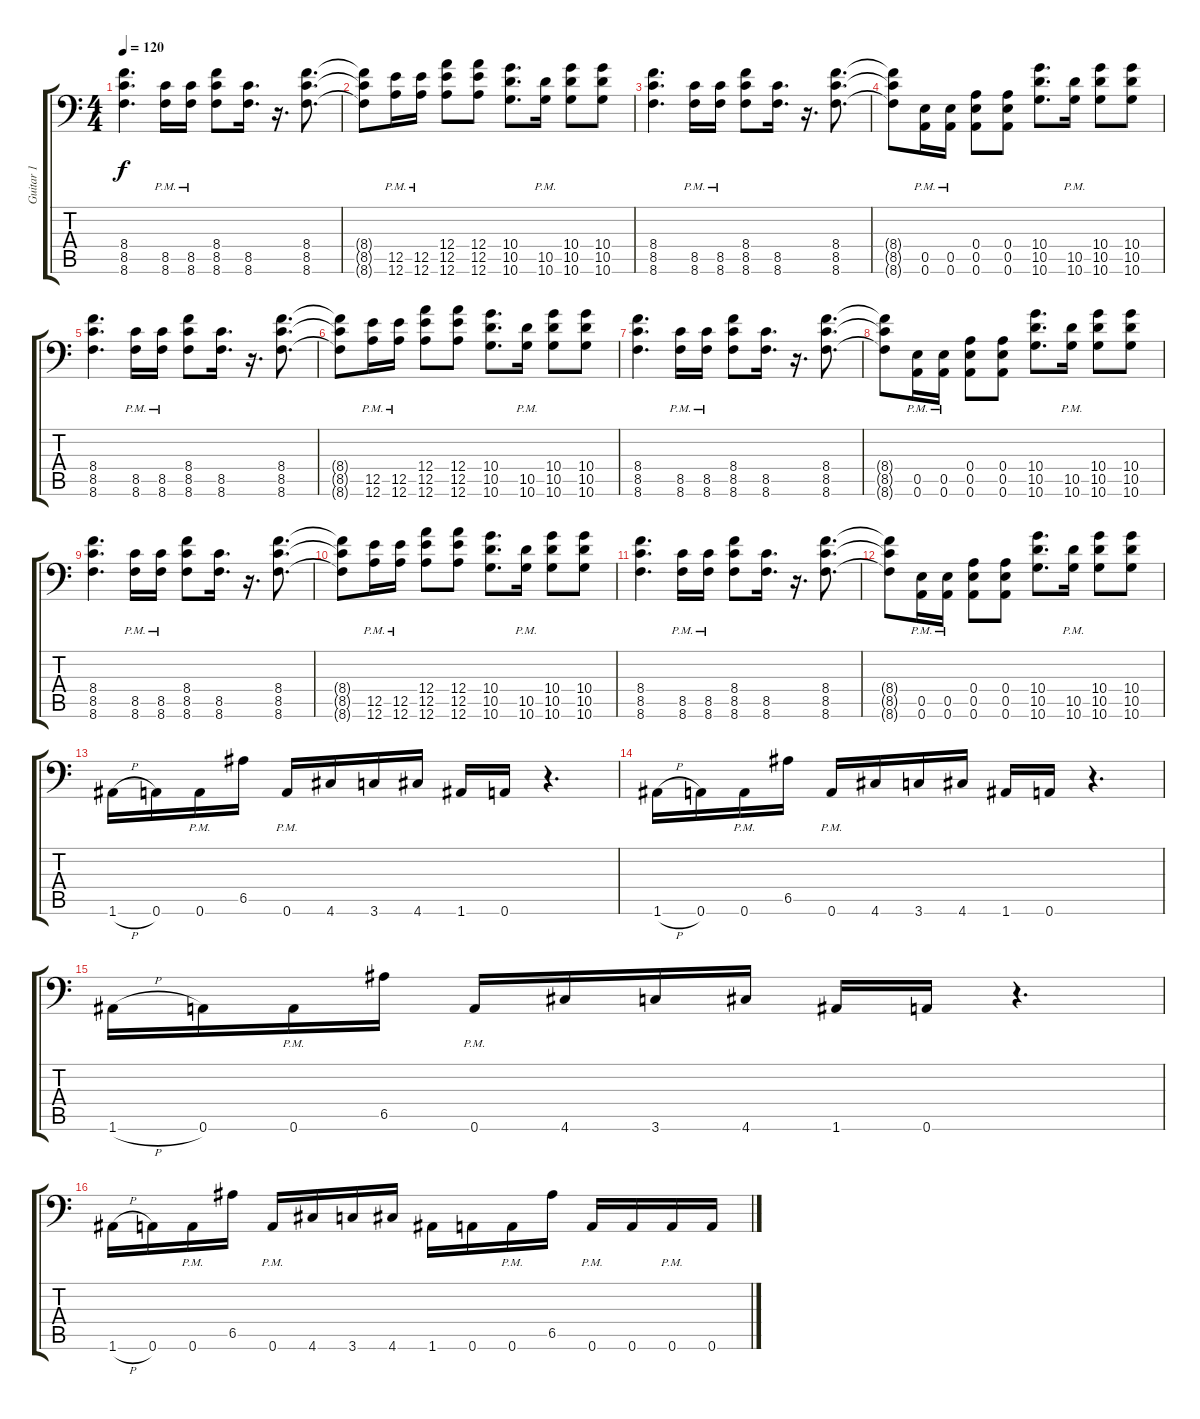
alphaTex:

\track ("Guitar 1" "Guitar 1") {instrument distortionguitar}
\staff {score tabs}
\tuning (B3 Gb3 D3 A2 E2 A1) {hide}
\ts (4 4)
\tempo 120
\clef f4
\ks c
(8.4 8.5 8.6).4{d dy f} (8.5{pm} 8.6{pm}).16 (8.5{pm} 8.6{pm}).16 (8.4 8.5 8.6).8 (8.5 8.6).16{d} r.16{d} (8.4 8.5 8.6).8{d} |
(8.4{t} 8.5{t} 8.6{t}).8 (12.5{pm} 12.6{pm}).16 (12.5{pm} 12.6{pm}).16 (12.4 12.5 12.6).8 (12.4 12.5 12.6).8 (10.4 10.5 10.6).8{d} (10.5{pm} 10.6{pm}).16 (10.4 10.5 10.6).8 (10.4 10.5 10.6).8 |
(8.4 8.5 8.6).4{d} (8.5{pm} 8.6{pm}).16 (8.5{pm} 8.6{pm}).16 (8.4 8.5 8.6).8 (8.5 8.6).16{d} r.16{d} (8.4 8.5 8.6).8{d} |
(8.4{t} 8.5{t} 8.6{t}).8 (0.5{pm} 0.6{pm}).16 (0.5{pm} 0.6{pm}).16 (0.4 0.5 0.6).8 (0.4 0.5 0.6).8 (10.4 10.5 10.6).8{d} (10.5{pm} 10.6{pm}).16 (10.4 10.5 10.6).8 (10.4 10.5 10.6).8 |
(8.4 8.5 8.6).4{d} (8.5{pm} 8.6{pm}).16 (8.5{pm} 8.6{pm}).16 (8.4 8.5 8.6).8 (8.5 8.6).16{d} r.16{d} (8.4 8.5 8.6).8{d} |
(8.4{t} 8.5{t} 8.6{t}).8 (12.5{pm} 12.6{pm}).16 (12.5{pm} 12.6{pm}).16 (12.4 12.5 12.6).8 (12.4 12.5 12.6).8 (10.4 10.5 10.6).8{d} (10.5{pm} 10.6{pm}).16 (10.4 10.5 10.6).8 (10.4 10.5 10.6).8 |
(8.4 8.5 8.6).4{d} (8.5{pm} 8.6{pm}).16 (8.5{pm} 8.6{pm}).16 (8.4 8.5 8.6).8 (8.5 8.6).16{d} r.16{d} (8.4 8.5 8.6).8{d} |
(8.4{t} 8.5{t} 8.6{t}).8 (0.5{pm} 0.6{pm}).16 (0.5{pm} 0.6{pm}).16 (0.4 0.5 0.6).8 (0.4 0.5 0.6).8 (10.4 10.5 10.6).8{d} (10.5{pm} 10.6{pm}).16 (10.4 10.5 10.6).8 (10.4 10.5 10.6).8 |
(8.4 8.5 8.6).4{d} (8.5{pm} 8.6{pm}).16 (8.5{pm} 8.6{pm}).16 (8.4 8.5 8.6).8 (8.5 8.6).16{d} r.16{d} (8.4 8.5 8.6).8{d} |
(8.4{t} 8.5{t} 8.6{t}).8 (12.5{pm} 12.6{pm}).16 (12.5{pm} 12.6{pm}).16 (12.4 12.5 12.6).8 (12.4 12.5 12.6).8 (10.4 10.5 10.6).8{d} (10.5{pm} 10.6{pm}).16 (10.4 10.5 10.6).8 (10.4 10.5 10.6).8 |
(8.4 8.5 8.6).4{d} (8.5{pm} 8.6{pm}).16 (8.5{pm} 8.6{pm}).16 (8.4 8.5 8.6).8 (8.5 8.6).16{d} r.16{d} (8.4 8.5 8.6).8{d} |
(8.4{t} 8.5{t} 8.6{t}).8 (0.5{pm} 0.6{pm}).16 (0.5{pm} 0.6{pm}).16 (0.4 0.5 0.6).8 (0.4 0.5 0.6).8 (10.4 10.5 10.6).8{d} (10.5{pm} 10.6{pm}).16 (10.4 10.5 10.6).8 (10.4 10.5 10.6).8 |
1.6{h}.16 0.6.16 0.6{pm}.16 6.5.16 0.6{pm}.16 4.6.16 3.6.16 4.6.16 1.6.16 0.6.16 r.4{d} |
1.6{h}.16 0.6.16 0.6{pm}.16 6.5.16 0.6{pm}.16 4.6.16 3.6.16 4.6.16 1.6.16 0.6.16 r.4{d} |
1.6{h}.16 0.6.16 0.6{pm}.16 6.5.16 0.6{pm}.16 4.6.16 3.6.16 4.6.16 1.6.16 0.6.16 r.4{d} |
1.6{h}.16 0.6.16 0.6{pm}.16 6.5.16 0.6{pm}.16 4.6.16 3.6.16 4.6.16 1.6.16 0.6.16 0.6{pm}.16 6.5.16 0.6{pm}.16 0.6.16 0.6{pm}.16 0.6.16
